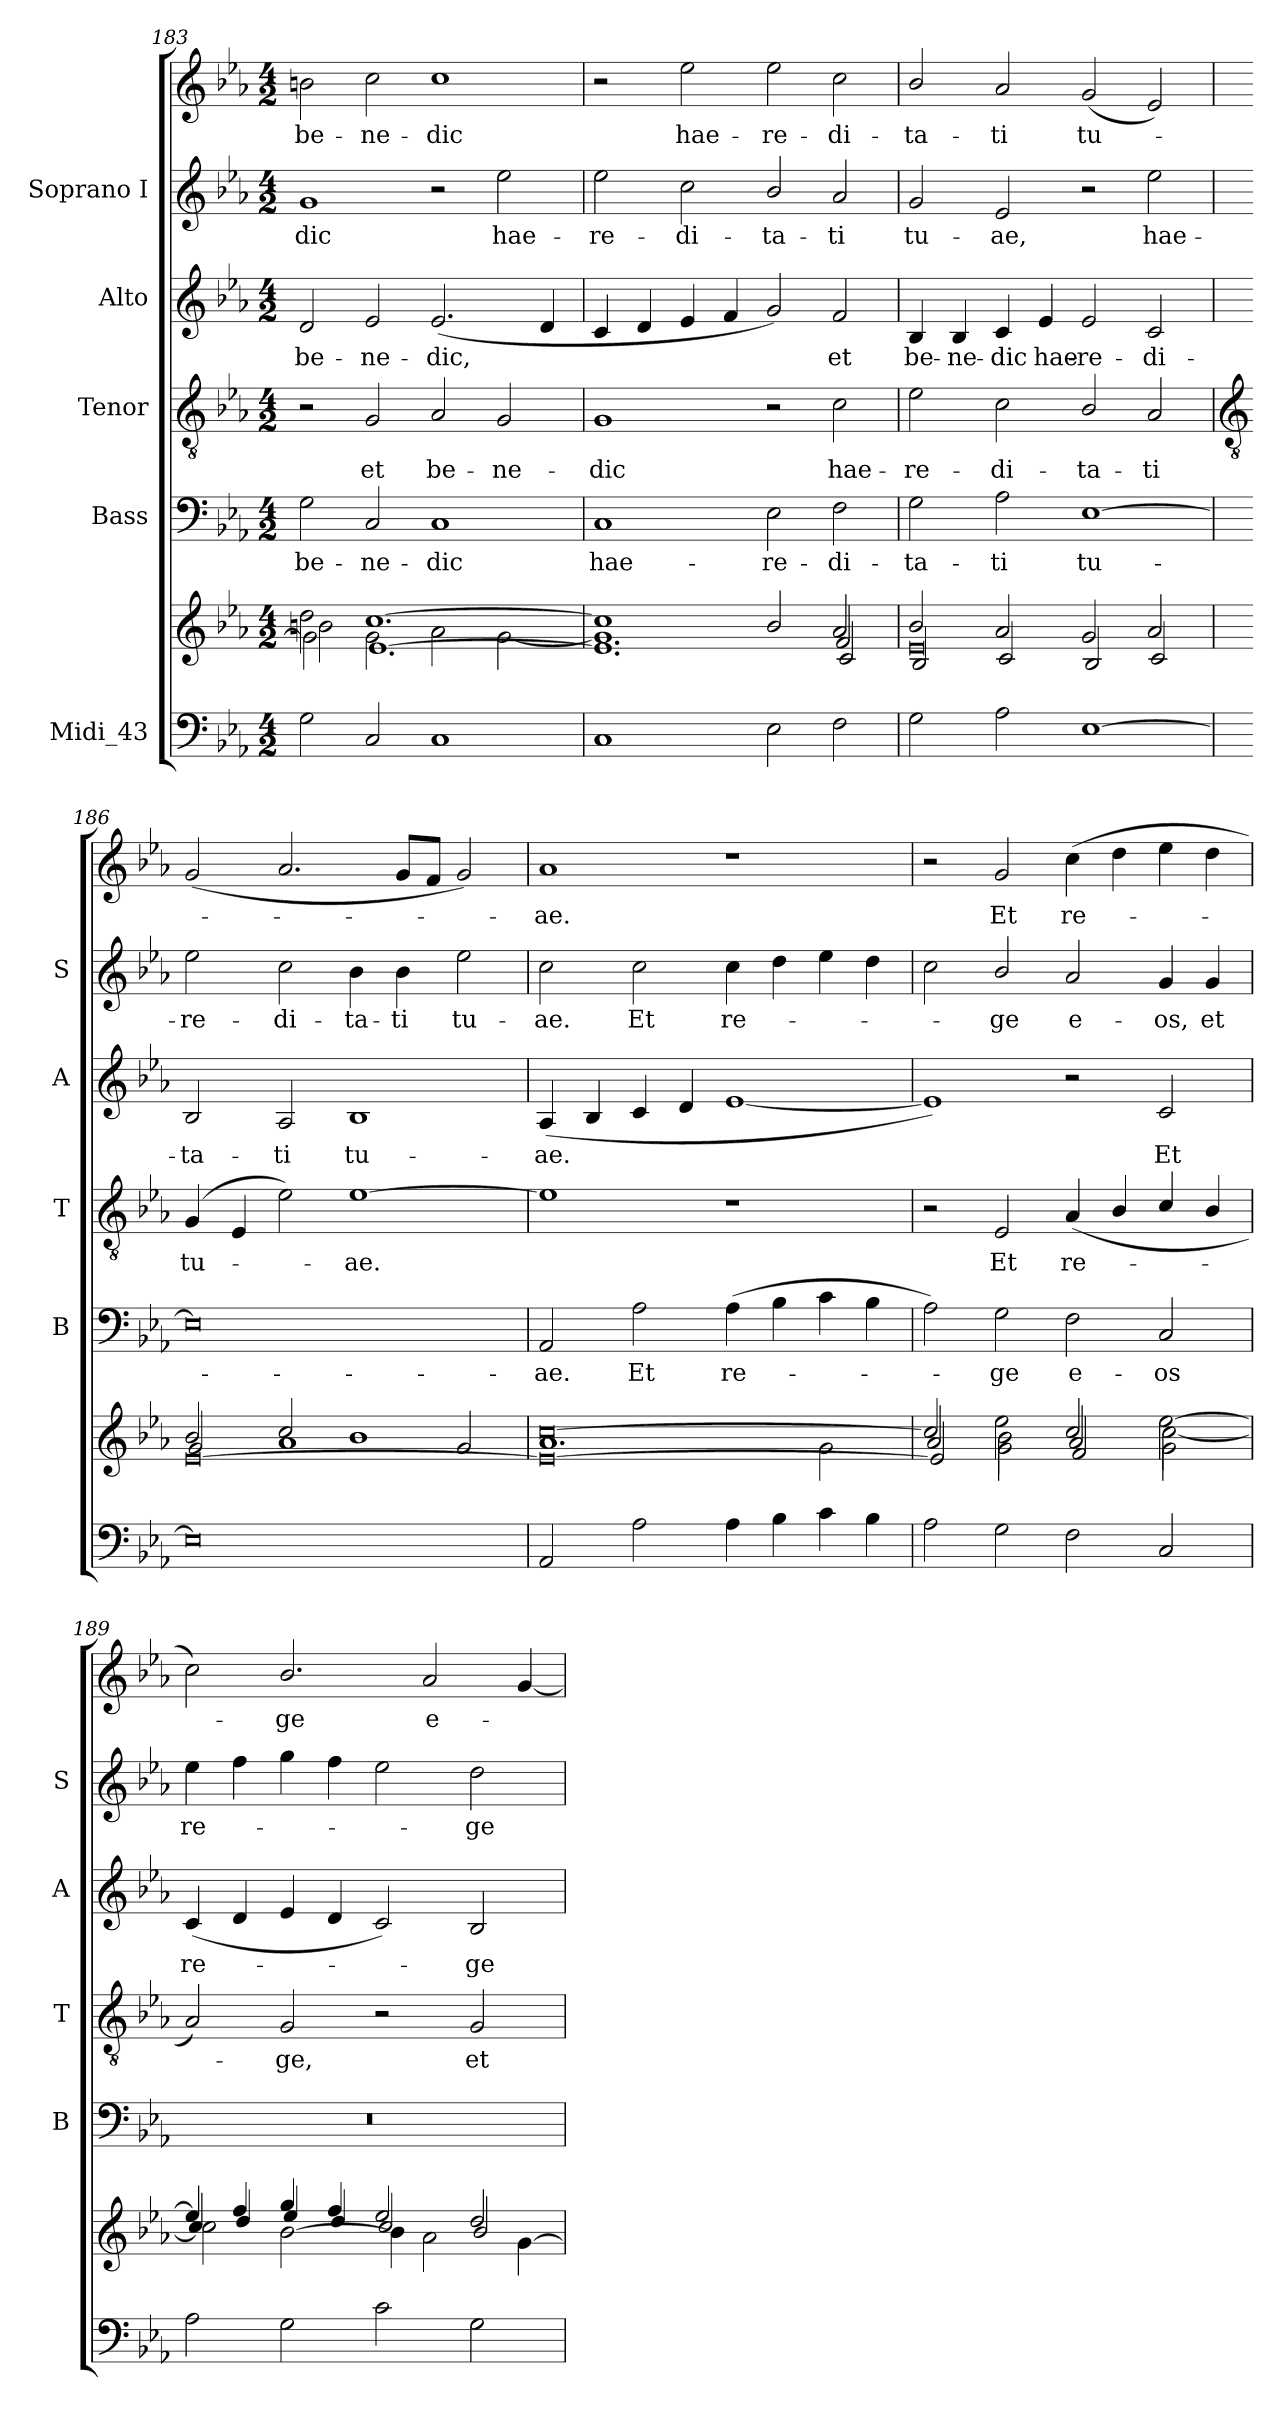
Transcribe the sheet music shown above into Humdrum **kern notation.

**kern	**kern	**kern	**text	**kern	**text	**kern	**text	**kern	**text	**kern	**text
*part5	*part5	*part4	*part4	*part3	*part3	*part2	*part2	*part1	*part1	*part1	*part1
*staff7	*staff6	*staff5	*staff5	*staff4	*staff4	*staff3	*staff3	*staff2	*staff2	*staff1	*staff1
*I"Midi_43	*	*I"Bass	*	*I"Tenor	*	*I"Alto	*	*I"Soprano I	*	*	*
*	*	*I'B	*	*I'T	*	*I'A	*	*I'S	*	*	*
*clefF4	*clefG2	*clefF4	*	*clefGv2	*	*clefG2	*	*clefG2	*	*clefG2	*
*k[b-e-a-]	*k[b-e-a-]	*k[b-e-a-]	*	*k[b-e-a-]	*	*k[b-e-a-]	*	*k[b-e-a-]	*	*k[b-e-a-]	*
*E-:	*E-:	*E-:	*	*E-:	*	*E-:	*	*E-:	*	*E-:	*
*M4/2	*M4/2	*M4/2	*	*M4/2	*	*M4/2	*	*M4/2	*	*M4/2	*
=183	=183	=183	=183	=183	=183	=183	=183	=183	=183	=183	=183
*	*^	*	*	*	*	*	*	*	*	*	*
*	*	*^	*	*	*	*	*	*	*	*	*	*
!	!	!	!	!	!LO:LY:b	!	!	!	!LO:LY:b	!	!LO:LY:b	!	!LO:LY:b
2G	2dd\	2g\]	2bn\	2G	be-	2r	.	2d	be-	1g	dic	2bn	-be-
!	!	!	!	!	!LO:LY:b	!	!LO:LY:b	!	!LO:LY:b	!	!	!	!LO:LY:b
2C	[1.cc/	2g\	[1.e-\	2C	-ne-	2G	et	2e-	-ne-	.	.	2cc	-ne-
!	!	!	!	!	!LO:LY:b	!	!LO:LY:b	!	!LO:LY:b	!	!	!	!LO:LY:b
1C	.	2a-\	.	1C	-dic	2A-/	be-	(<2.e-	-dic,	2r	.	1cc	-dic
!	!	!	!	!	!	!	!LO:LY:b	!	!	!	!LO:LY:b	!	!
.	.	[2g\	.	.	.	2G	-ne-	.	.	2ee-	hae-	.	.
.	.	.	.	.	.	.	.	4d	.	.	.	.	.
=184	=184	=184	=184	=184	=184	=184	=184	=184	=184	=184	=184	=184	=184
!	!	!	!	!	!LO:LY:b	!	!LO:LY:b	!	!	!	!LO:LY:b	!	!
1C	1cc/]	1.g\]	1.e-\]	1C	hae-	1G	-dic	4c	.	2ee-	-re-	2r	.
.	.	.	.	.	.	.	.	4d	.	.	.	.	.
!	!	!	!	!	!	!	!	!	!	!	!LO:LY:b	!	!LO:LY:b
.	.	.	.	.	.	.	.	4e-	.	2cc	-di-	2ee-	-hae-
.	.	.	.	.	.	.	.	4f	.	.	.	.	.
!	!	!	!	!	!LO:LY:b	!	!	!	!	!	!LO:LY:b	!	!LO:LY:b
2E-	2b-/	.	.	2E-	-re-	2r	.	2g)	.	2b-/	-ta-	2ee-	-re-
!	!	!	!	!	!LO:LY:b	!	!LO:LY:b	!	!LO:LY:b	!	!LO:LY:b	!	!LO:LY:b
2F	2a-/	2f/	2c/	2F	-di-	2c	hae-	2f	et	2a-/	-ti	2cc	-di-
=185	=185	=185	=185	=185	=185	=185	=185	=185	=185	=185	=185	=185	=185
!	!	!	!	!	!LO:LY:b	!	!LO:LY:b	!	!LO:LY:b	!	!LO:LY:b	!	!LO:LY:b
2G	2b-/	0e-\	2B-/	2G	-ta-	2e-	-re-	4B-	be-	2g	tu-	2b-/	ta-
!	!	!	!	!	!	!	!	!	!LO:LY:b	!	!	!	!
.	.	.	.	.	.	.	.	4B-	-ne-	.	.	.	.
!	!	!	!	!	!LO:LY:b	!	!LO:LY:b	!	!LO:LY:b	!	!LO:LY:b	!	!LO:LY:b
2A-	2a-/	.	2c/	2A-	-ti	2c	-di-	4c	-dic	2e-	-ae,	2a-/	-ti
!	!	!	!	!	!	!	!	!	!LO:LY:b	!	!	!	!
.	.	.	.	.	.	.	.	4e-	hae-	.	.	.	.
!	!	!	!	!	!LO:LY:b	!	!LO:LY:b	!	!LO:LY:b	!	!	!	!LO:LY:b
[1E-	2g/	.	2B-/	[1E-	tu-	2B-/	-ta-	2e-	-re-	2r	.	(<2g	tu-
!	!	!	!	!	!	!	!LO:LY:b	!	!LO:LY:b	!	!LO:LY:b	!	!
.	2a-/	.	2c/	.	.	2A-/	-ti	2c	-di-	2ee-	hae-	2e-)	.
!!LO:LB:g=z
=186	=186	=186	=186	=186	=186	=186	=186	=186	=186	=186	=186	=186	=186
*	*	*	*	*	*	*clefGv2	*	*	*	*	*	*	*
!	!	!	!	!	!	!	!LO:LY:b	!	!LO:LY:b	!	!LO:LY:b	!	!
0E-]	2b-/	2g/	[0e-\	0E-]	.	(>4G	tu-	2B-	-ta-	2ee-	-re-	(<2g	.
.	.	.	.	.	.	4E-	.	.	.	.	.	.	.
!	!	!	!	!	!	!	!	!	!LO:LY:b	!	!LO:LY:b	!	!
.	2cc/	1a-\	.	.	.	2e-)	.	2A-	-ti	2cc	-di-	2.a-/	.
!	!	!	!	!	!	!	!LO:LY:b	!	!LO:LY:b	!	!LO:LY:b	!	!
.	1b-/	.	.	.	.	[1e-	ae.	1B-	tu-	4b-	-ta-	.	.
!	!	!	!	!	!	!	!	!	!	!	!LO:LY:b	!	!
.	.	.	.	.	.	.	.	.	.	4b-	-ti	8gL	.
.	.	.	.	.	.	.	.	.	.	.	.	8fJ	.
!	!	!	!	!	!	!	!	!	!	!	!LO:LY:b	!	!
.	.	2g/	.	.	.	.	.	.	.	2ee-	tu-	2g)	.
=187	=187	=187	=187	=187	=187	=187	=187	=187	=187	=187	=187	=187	=187
!	!	!	!	!	!LO:LY:b	!	!	!	!LO:LY:b	!	!LO:LY:b	!	!LO:LY:b
2AA-	[0cc/	1.a-\	0e-\_	2AA-	ae.	1e-]	.	(<4A-	-ae.	2cc	ae.	1a-	-ae.
.	.	.	.	.	.	.	.	4B-	.	.	.	.	.
!	!	!	!	!	!LO:LY:b	!	!	!	!	!	!LO:LY:b	!	!
2A-	.	.	.	2A-	Et	.	.	4c	.	2cc	Et	.	.
.	.	.	.	.	.	.	.	4d	.	.	.	.	.
!	!	!	!	!	!LO:LY:b	!	!	!	!	!	!LO:LY:b	!	!
4A-	.	.	.	(>4A-	re-	1r	.	[1e-	.	4cc	re-	1r	.
4B-	.	.	.	4B-	.	.	.	.	.	4dd	.	.	.
4c	.	2g\	.	4c	.	.	.	.	.	4ee-	.	.	.
4B-	.	.	.	4B-	.	.	.	.	.	4dd	.	.	.
=188	=188	=188	=188	=188	=188	=188	=188	=188	=188	=188	=188	=188	=188
2A-	2cc/]	2a-/	2e-/]	2A-)	.	2r	.	1e-])	.	2cc	.	2r	.
!	!	!	!	!	!LO:LY:b	!	!LO:LY:b	!	!	!	!LO:LY:b	!	!LO:LY:b
2G	2ee-\	2b-\	2g\	2G	ge	2E-	Et	.	.	2b-/	ge	2g	Et
!	!	!	!	!	!LO:LY:b	!	!LO:LY:b	!	!	!	!LO:LY:b	!	!LO:LY:b
2F	2cc/	2a-/	2f/	2F	e-	(<4A-	re-	2r	.	2a-/	e-	(>4cc	re-
.	.	.	.	.	.	4B-/	.	.	.	.	.	4dd	.
!	!	!	!	!	!LO:LY:b	!	!	!	!LO:LY:b	!	!LO:LY:b	!	!
2C	[2ee-\	[2cc\	2g\	2C	-os	4c/	.	2c	Et	4g	-os,	4ee-	.
!	!	!	!	!	!	!	!	!	!	!	!LO:LY:b	!	!
.	.	.	.	.	.	4B-/	.	.	.	4g	et	4dd	.
=189	=189	=189	=189	=189	=189	=189	=189	=189	=189	=189	=189	=189	=189
!	!	!	!	!	!	!	!	!	!LO:LY:b	!	!LO:LY:b	!	!
2A-	4ee-/]	4cc/]	2cc\	0r	.	2A-/)	.	(<4c	re-	4ee-	re-	2cc)	.
.	4ff/	4dd/	.	.	.	.	.	4d	.	4ff	.	.	.
!	!	!	!	!	!	!	!LO:LY:b	!	!	!	!	!	!LO:LY:b
2G	4gg/	4ee-/	[2b-\	.	.	2G	ge,	4e-	.	4gg	.	2.b-/	ge
.	4ff/	4dd/	.	.	.	.	.	4d	.	4ff	.	.	.
2c	2ee-/	2cc/	4b-\]	.	.	2r	.	2c)	.	2ee-	.	.	.
!	!	!	!	!	!	!	!	!	!	!	!	!	!LO:LY:b
.	.	.	2a-\	.	.	.	.	.	.	.	.	2a-/	e-
!	!	!	!	!	!	!	!LO:LY:b	!	!LO:LY:b	!	!LO:LY:b	!	!
2G	2dd/	2b-/	.	.	.	2G	et	2B-	ge	2dd	ge	.	.
.	.	.	[4g\	.	.	.	.	.	.	.	.	[4g	.
*	*v	*v	*v	*	*	*	*	*	*	*	*	*	*
=	=	=	=	=	=	=	=	=	=	=	=
*-	*-	*-	*-	*-	*-	*-	*-	*-	*-	*-	*-
